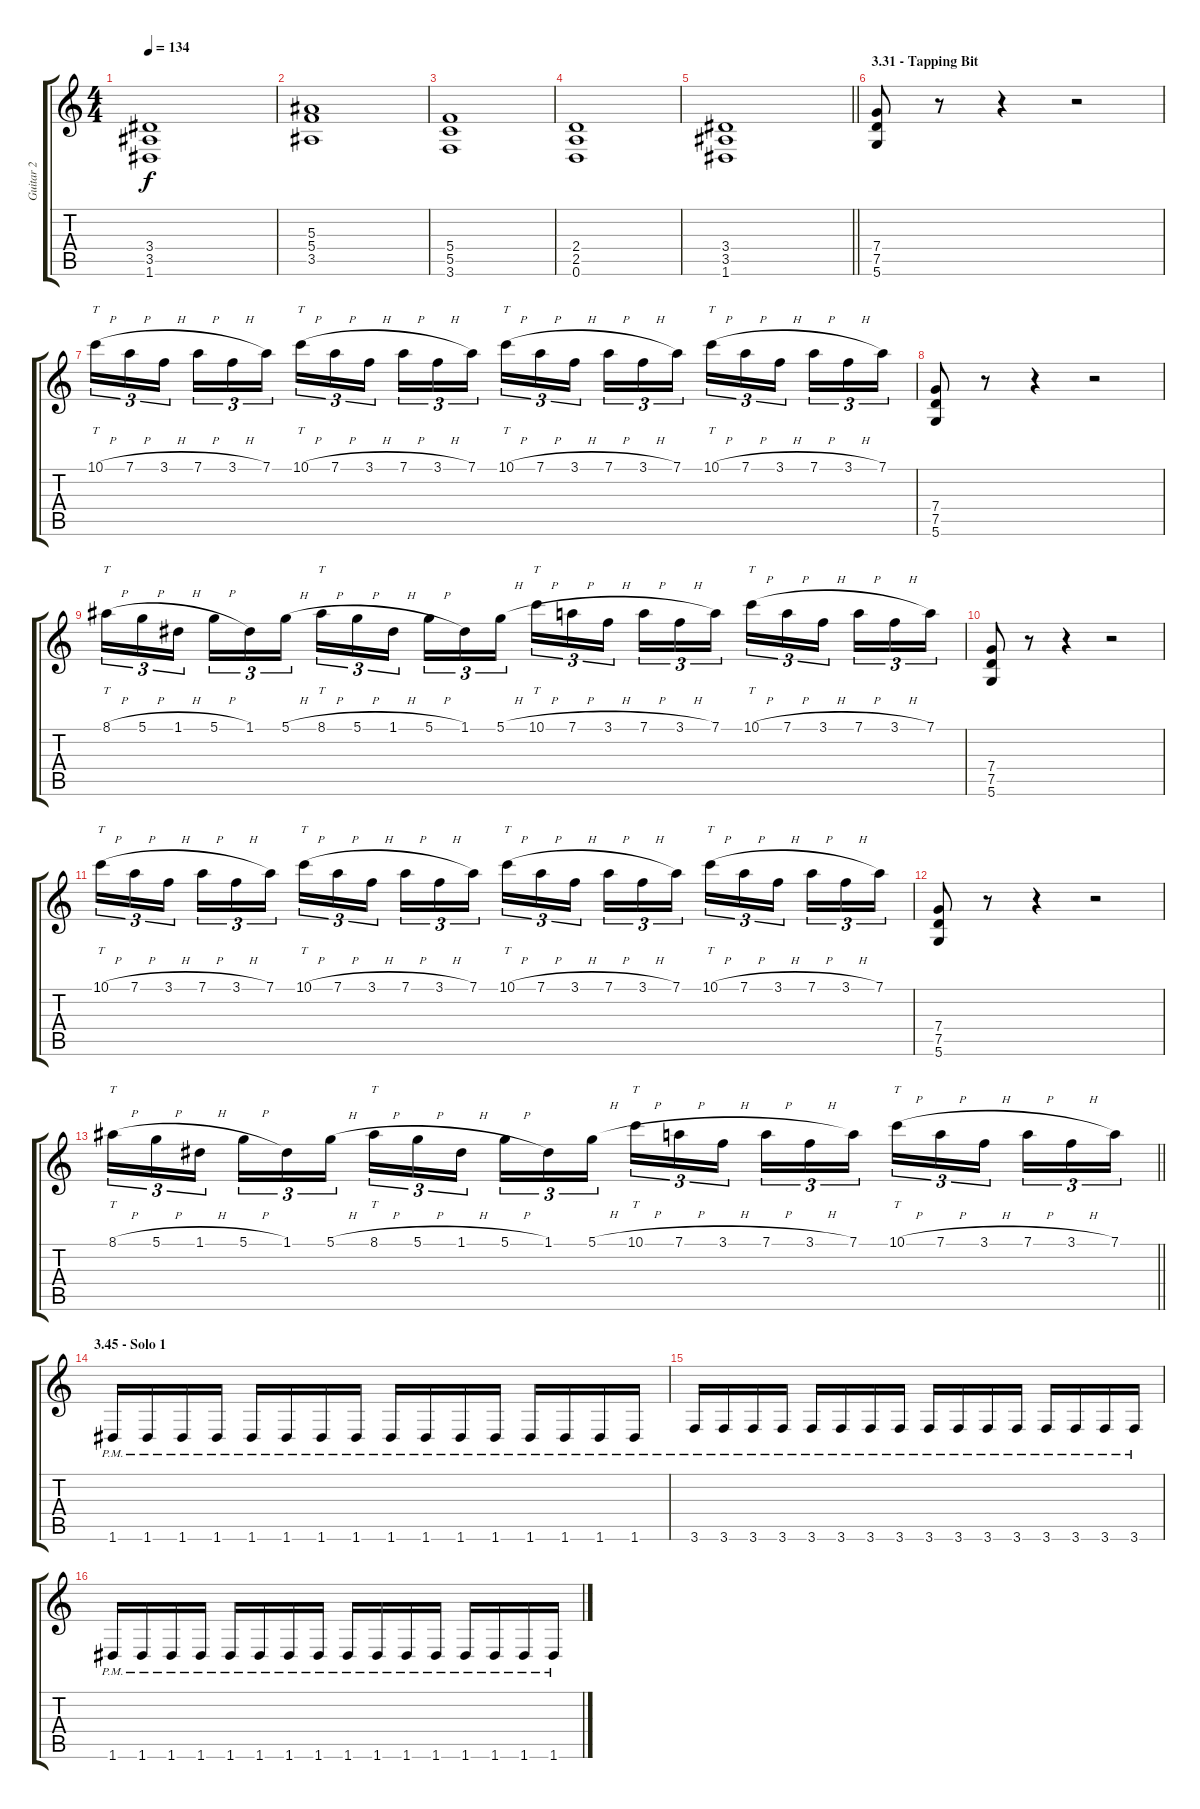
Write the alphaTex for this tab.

\track ("Guitar 2" "Guitar 2") {instrument distortionguitar}
\staff {score tabs}
\tuning (D4 A3 F3 C3 G2 D2) {hide}
\ts (4 4)
\tempo 134
\clef g2
\ks aminor
(3.4 3.5 1.6).1{dy f} |
(5.3 5.4 3.5).1 |
(5.4 5.5 3.6).1 |
(2.4 2.5 0.6).1 |
\barLineRight lightlight
(3.4 3.5 1.6).1 |
\section ("" "3.31 - Tapping Bit")
(7.4 7.5 5.6).8 r.8 r.4 r.2 |
10.1{h}.16{tt tu (3 2)} 7.1{h}.16{tu (3 2)} 3.1{h}.16{tu (3 2)} 7.1{h}.16{tu (3 2)} 3.1{h}.16{tu (3 2)} 7.1.16{tu (3 2)} 10.1{h}.16{tt tu (3 2)} 7.1{h}.16{tu (3 2)} 3.1{h}.16{tu (3 2)} 7.1{h}.16{tu (3 2)} 3.1{h}.16{tu (3 2)} 7.1.16{tu (3 2)} 10.1{h}.16{tt tu (3 2)} 7.1{h}.16{tu (3 2)} 3.1{h}.16{tu (3 2)} 7.1{h}.16{tu (3 2)} 3.1{h}.16{tu (3 2)} 7.1.16{tu (3 2)} 10.1{h}.16{tt tu (3 2)} 7.1{h}.16{tu (3 2)} 3.1{h}.16{tu (3 2)} 7.1{h}.16{tu (3 2)} 3.1{h}.16{tu (3 2)} 7.1.16{tu (3 2)} |
(7.4 7.5 5.6).8 r.8 r.4 r.2 |
8.1{h}.16{tt tu (3 2)} 5.1{h}.16{tu (3 2)} 1.1{h}.16{tu (3 2)} 5.1{h}.16{tu (3 2)} 1.1.16{tu (3 2)} 5.1{h}.16{tu (3 2)} 8.1{h}.16{tt tu (3 2)} 5.1{h}.16{tu (3 2)} 1.1{h}.16{tu (3 2)} 5.1{h}.16{tu (3 2)} 1.1.16{tu (3 2)} 5.1{h}.16{tu (3 2)} 10.1{h}.16{tt tu (3 2)} 7.1{h}.16{tu (3 2)} 3.1{h}.16{tu (3 2)} 7.1{h}.16{tu (3 2)} 3.1{h}.16{tu (3 2)} 7.1.16{tu (3 2)} 10.1{h}.16{tt tu (3 2)} 7.1{h}.16{tu (3 2)} 3.1{h}.16{tu (3 2)} 7.1{h}.16{tu (3 2)} 3.1{h}.16{tu (3 2)} 7.1.16{tu (3 2)} |
(7.4 7.5 5.6).8 r.8 r.4 r.2 |
10.1{h}.16{tt tu (3 2)} 7.1{h}.16{tu (3 2)} 3.1{h}.16{tu (3 2)} 7.1{h}.16{tu (3 2)} 3.1{h}.16{tu (3 2)} 7.1.16{tu (3 2)} 10.1{h}.16{tt tu (3 2)} 7.1{h}.16{tu (3 2)} 3.1{h}.16{tu (3 2)} 7.1{h}.16{tu (3 2)} 3.1{h}.16{tu (3 2)} 7.1.16{tu (3 2)} 10.1{h}.16{tt tu (3 2)} 7.1{h}.16{tu (3 2)} 3.1{h}.16{tu (3 2)} 7.1{h}.16{tu (3 2)} 3.1{h}.16{tu (3 2)} 7.1.16{tu (3 2)} 10.1{h}.16{tt tu (3 2)} 7.1{h}.16{tu (3 2)} 3.1{h}.16{tu (3 2)} 7.1{h}.16{tu (3 2)} 3.1{h}.16{tu (3 2)} 7.1.16{tu (3 2)} |
(7.4 7.5 5.6).8 r.8 r.4 r.2 |
\barLineRight lightlight
8.1{h}.16{tt tu (3 2)} 5.1{h}.16{tu (3 2)} 1.1{h}.16{tu (3 2)} 5.1{h}.16{tu (3 2)} 1.1.16{tu (3 2)} 5.1{h}.16{tu (3 2)} 8.1{h}.16{tt tu (3 2)} 5.1{h}.16{tu (3 2)} 1.1{h}.16{tu (3 2)} 5.1{h}.16{tu (3 2)} 1.1.16{tu (3 2)} 5.1{h}.16{tu (3 2)} 10.1{h}.16{tt tu (3 2)} 7.1{h}.16{tu (3 2)} 3.1{h}.16{tu (3 2)} 7.1{h}.16{tu (3 2)} 3.1{h}.16{tu (3 2)} 7.1.16{tu (3 2)} 10.1{h}.16{tt tu (3 2)} 7.1{h}.16{tu (3 2)} 3.1{h}.16{tu (3 2)} 7.1{h}.16{tu (3 2)} 3.1{h}.16{tu (3 2)} 7.1.16{tu (3 2)} |
\section ("" "3.45 - Solo 1")
1.6{pm}.16 1.6{pm}.16 1.6{pm}.16 1.6{pm}.16 1.6{pm}.16 1.6{pm}.16 1.6{pm}.16 1.6{pm}.16 1.6{pm}.16 1.6{pm}.16 1.6{pm}.16 1.6{pm}.16 1.6{pm}.16 1.6{pm}.16 1.6{pm}.16 1.6{pm}.16 |
3.6{pm}.16 3.6{pm}.16 3.6{pm}.16 3.6{pm}.16 3.6{pm}.16 3.6{pm}.16 3.6{pm}.16 3.6{pm}.16 3.6{pm}.16 3.6{pm}.16 3.6{pm}.16 3.6{pm}.16 3.6{pm}.16 3.6{pm}.16 3.6{pm}.16 3.6{pm}.16 |
1.6{pm}.16 1.6{pm}.16 1.6{pm}.16 1.6{pm}.16 1.6{pm}.16 1.6{pm}.16 1.6{pm}.16 1.6{pm}.16 1.6{pm}.16 1.6{pm}.16 1.6{pm}.16 1.6{pm}.16 1.6{pm}.16 1.6{pm}.16 1.6{pm}.16 1.6{pm}.16
